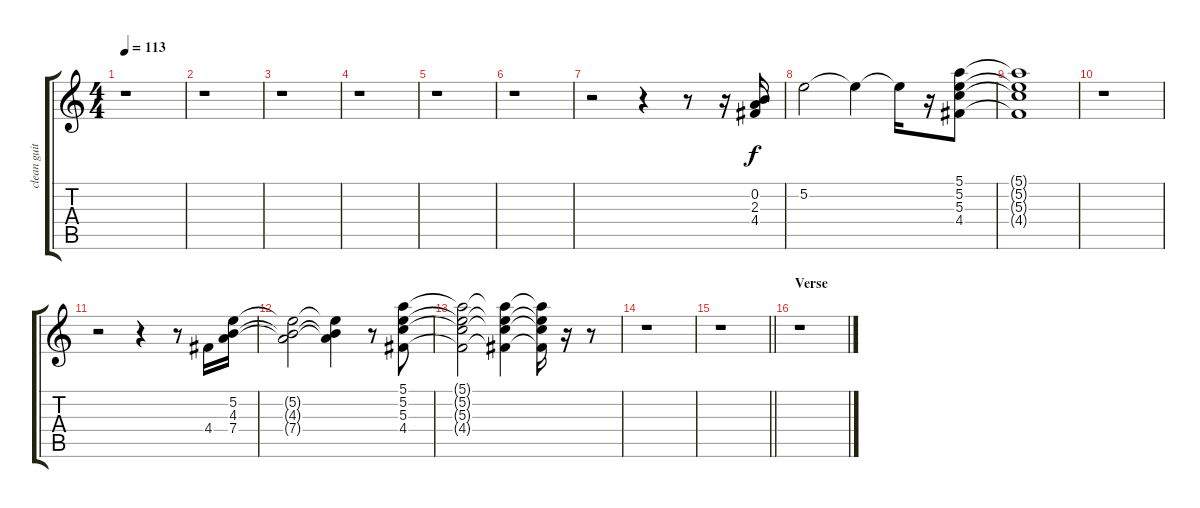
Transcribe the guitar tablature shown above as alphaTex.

\track ("clean guitar        " "clean guit") {instrument electricguitarclean}
\staff {score tabs}
\tuning (E4 B3 G3 D3 A2 E2) {hide}
\ts (4 4)
\tempo 113
\clef g2
\ks c
r.1{dy f} |
r.1 |
r.1 |
r.1 |
r.1 |
r.1 |
r.2 r.4 r.8 r.16 (0.2 2.3 4.4).16 |
5.2.2 5.2{t}.4 5.2{t}.16 r.16 (5.1 5.2 5.3 4.4).8 |
(5.1{t} 5.2{t} 5.3{t} 4.4{t}).1 |
r.1 |
r.2 r.4 r.8 4.4.16 (5.2 4.3 7.4).16 |
(5.2{t} 4.3{t} 7.4{t}).2 (5.2{t} 4.3{t} 7.4{t}).4 r.8 (5.1 5.2 5.3 4.4).8 |
(5.1{t} 5.2{t} 5.3{t} 4.4{t}).2 (5.1{t} 5.2{t} 5.3{t} 4.4{t}).4 (5.1{t} 5.2{t} 5.3{t} 4.4{t}).16 r.16 r.8 |
r.1 |
\barLineRight lightlight
r.1 |
\section ("" "Verse")
r.1
